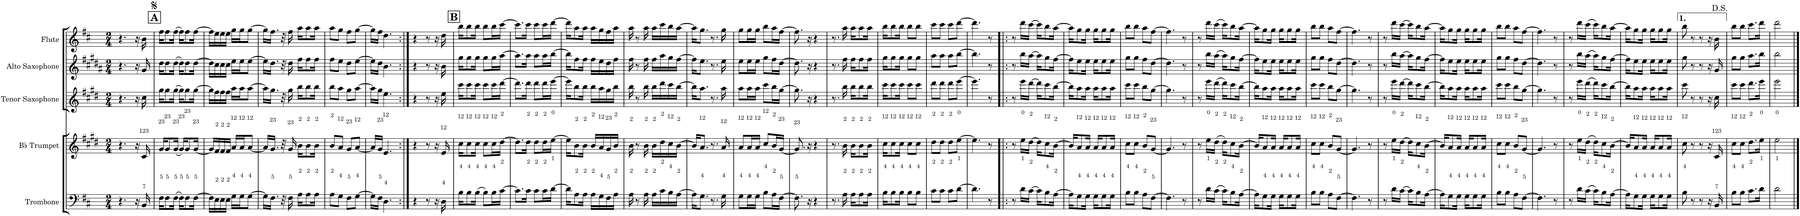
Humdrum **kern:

**kern	**kern	**kern	**kern	**kern
*part5	*part4	*part3	*part2	*part1
*staff5	*staff4	*staff3	*staff2	*staff1
*I"Trombone	*I"Bb Trumpet	*I"Tenor Saxophone	*I"Alto Saxophone	*I"Flute
*I'Tbn.	*I'Bb Tpt.	*I'T. Sax.	*I'A. Sax.	*I'Fl.
*clefF4	*clefG2	*clefG2	*clefG2	*clefG2
*	*Trd1c2	*Trd8c14	*Trd5c9	*
*k[f#c#]	*k[f#c#g#d#]	*k[f#c#g#d#]	*k[f#c#g#d#a#]	*k[f#c#]
*M2/4	*M2/4	*M2/4	*M2/4	*M2/4
=1	=1	=1	=1	=1
4.r	4.r	4.r	4.r	4.r
16r	16r	16r	16r	16r
16BB/	16c#/	16cc#\	16g#/	16b\
!!LO:REH:place=s1:a:B:cj:fs=14:t=A
=2	=2	=2	=2	=2
16F#\KL	16g#/KL	16gg#\KL	16dd#\KL	16ff#\KL
8F#\	8g#/	8gg#\	8dd#\	8ff#\
(16F#\Jk	(16g#/Jk	(16gg#\Jk	(16dd#\Jk	(16ff#\Jk
16F#\KL)	16g#/KL)	16gg#\KL)	16dd#\KL)	16ff#\KL)
8F#\	8g#/	8gg#\	8dd#\	8ff#\
[16F#\Jk	[16g#/Jk	[16gg#\Jk	[16dd#\Jk	[16ff#\Jk
=3	=3	=3	=3	=3
16F#\LL]	16g#/LL]	16gg#\LL]	16dd#\LL]	16ff#\LL]
16E\	16f#/	16ff#\	16cc#\	16ee\
16E\	16f#/	16ff#\	16cc#\	16ee\
16E\JJ	16f#/JJ	16ff#\JJ	16cc#\JJ	16ee\JJ
16G\LL	16a/LL	16aa\LL	16ee\LL	16gg\LL
16G\J	16a/J	16aa\J	16ee\J	16gg\J
[8G\J	[8a/J	[8aa\J	[8ee\J	[8gg\J
=4	=4	=4	=4	=4
16G\LL]	16a/LL]	16aa\LL]	16ee\LL]	16gg\LL]
16.F#\JJ	16.g#/JJ	16.gg#\JJ	16.dd#\JJ	16.ff#\JJ
32r	32r	32r	32r	32r
16F#\	16g#/	16gg#\	16dd#\	16ff#\
16A\KL	16b\KL	16bb\KL	16ff#\KL	16aa\KL
8A\	8b\	8bb\	8ff#\	8aa\
16A\Jk	16b\Jk	16bb\Jk	16ff#\Jk	16aa\Jk
=5	=5	=5	=5	=5
8A\L	8b/L	8bb\L	8ff#\L	8aa\L
8G\J	8a/J	8aa\J	8ee\J	8gg\J
8F#\L	8g#/L	8gg#\L	8dd#\L	8ff#\L
[8G\J	[8a/J	[8aa\J	[8ee\J	[8gg\J
=6	=6	=6	=6	=6
16G\LL]	16a/LL]	16aa\LL]	16ee\LL]	16gg\LL]
16F#\JJ	16g#/JJ	16gg#\JJ	16dd#\JJ	16ff#\JJ
4.D\	4.e/	4.ee\	4.b\	4.dd\
=7:|!	=7:|!	=7:|!	=7:|!	=7:|!
4r	4r	4r	4r	4r
8r	8r	8r	8r	8r
16r	16r	16r	16r	16r
16D\	16e/	16ee\	16b\	16dd\
!!LO:REH:place=s1:a:B:cj:fs=14:t=B
=8	=8	=8	=8	=8
16B\KL	16cc#\KL	16ccc#\KL	16gg#\KL	16bb\KL
8B\	8cc#\	8ccc#\	8gg#\	8bb\
(16B\Jk	16cc#\Jk	16ccc#\Jk	16gg#\Jk	16bb\Jk
8B\L)	8cc#\L	8ccc#\L	8gg#\L	8bb\L
16B\L	16cc#\L	16ccc#\L	16gg#\L	16bb\L
[16c#\JJ	[16dd#\JJ	[16ddd#\JJ	[16aa#\JJ	[16ccc#\JJ
=9	=9	=9	=9	=9
8.c#\L]	8.dd#\L]	8.ddd#\L]	8.aa#\L]	8.ccc#\L]
16c#\Jk	16dd#\Jk	16ddd#\Jk	16aa#\Jk	16ccc#\Jk
8c#\L	8dd#\L	8ddd#\L	8aa#\L	8ccc#\L
16c#\L	16dd#\L	16ddd#\L	16aa#\L	16ccc#\L
[16d\JJ	[16ee\JJ	[16eee\JJ	[16bb\JJ	[16ddd\JJ
=10	=10	=10	=10	=10
16d\KL]	16ee\KL]	16eee\KL]	16bb\KL]	16ddd\KL]
8A\	8b\	8bb\	8ff#\	8aa\
16A\Jk	16b\Jk	16bb\Jk	16ff#\Jk	16aa\Jk
16A\LL	16b/LL	16bb\LL	16ff#\LL	16aa\LL
16G\	16a/	16aa\	16ee\	16gg\
16F#\	16g#/	16gg#\	16dd#\	16ff#\
16A\JJ	16b/JJ	16bb\JJ	16ff#\JJ	16aa\JJ
=11	=11	=11	=11	=11
16A\	16b\	16bb\	16ff#\	16aa\
8r	8r	8r	8r	8r
16A\	16b\	16bb\	16ff#\	16aa\
16A\LL	16b\LL	16bb\LL	16ff#\LL	16aa\LL
16c#\	16dd#\	16ddd#\	16aa#\	16ccc#\
16B\	16cc#\	16ccc#\	16gg#\	16bb\
[16A\JJ	[16b\JJ	[16bb\JJ	[16ff#\JJ	[16aa\JJ
=12	=12	=12	=12	=12
16A\KL]	16b/KL]	16bb\KL]	16ff#\KL]	16aa\KL]
8.G\J	8.a/J	8.aa\J	8.ee\J	8.gg\J
8.r	8.r	8.r	8.r	8.r
16G\	16a/	16aa\	16ee\	16gg\
=13	=13	=13	=13	=13
8G\L	8a/L	8aa\L	8ee\L	8gg\L
16G\L	16a/L	16aa\L	16ee\L	16gg\L
16G\JJ	16a/JJ	16aa\JJ	16ee\JJ	16gg\JJ
8B\L	8cc#/L	8ccc#\L	8gg#\L	8bb\L
16A\L	16b/L	16bb\L	16ff#\L	16aa\L
[16F#\JJ	[16g#/JJ	[16gg#\JJ	[16dd#\JJ	[16ff#\JJ
=14	=14	=14	=14	=14
8.F#\]	8.g#/]	8.gg#\]	8.dd#\]	8.ff#\]
16r	16r	16r	16r	16r
4r	4r	4r	4r	4r
=15	=15	=15	=15	=15
8.r	8.r	8.r	8.r	8.r
16A\	16b\	16bb\	16ff#\	16aa\
16A\KL	16b\KL	16bb\KL	16ff#\KL	16aa\KL
8A\	8b\	8bb\	8ff#\	8aa\
16A\Jk	16b\Jk	16bb\Jk	16ff#\Jk	16aa\Jk
=16	=16	=16	=16	=16
16B\KL	16cc#\KL	16ccc#\KL	16gg#\KL	16bb\KL
8B\	8cc#\	8ccc#\	8gg#\	8bb\
16B\Jk	16cc#\Jk	16ccc#\Jk	16gg#\Jk	16bb\Jk
8B\L	8cc#\L	8ccc#\L	8gg#\L	8bb\L
8B\J	8cc#\J	8ccc#\J	8gg#\J	8bb\J
=17	=17	=17	=17	=17
8c#\L	8dd#\L	8ddd#\L	8aa#\L	8ccc#\L
8c#\J	8dd#\J	8ddd#\J	8aa#\J	8ccc#\J
8c#\L	8dd#\L	8ddd#\L	8aa#\L	8ccc#\L
[8d\J	[8ee\J	[8eee\J	[8bb\J	[8ddd\J
=18	=18	=18	=18	=18
4.d\]	4.ee\]	4.eee\]	4.bb\]	4.ddd\]
8r	8r	8r	8r	8r
=19!|:	=19!|:	=19!|:	=19!|:	=19!|:
8r	8r	8r	8r	8r
16d\LL	16ee\LL	16eee\LL	16bb\LL	16ddd\LL
[16c#\JJ	[16dd#\JJ	[16ddd#\JJ	[16aa#\JJ	[16ccc#\JJ
16c#\KL]	16dd#\KL]	16ddd#\KL]	16aa#\KL]	16ccc#\KL]
8B\	8cc#\	8ccc#\	8gg#\	8bb\
[16A\Jk	[16b\Jk	[16bb\Jk	[16ff#\Jk	[16aa\Jk
=20	=20	=20	=20	=20
16A\KL]	16b/KL]	16bb\KL]	16ff#\KL]	16aa\KL]
8G\	8a/	8aa\	8ee\	8gg\
16G\Jk	16a/Jk	16aa\Jk	16ee\Jk	16gg\Jk
16G\KL	16a/KL	16aa\KL	16ee\KL	16gg\KL
8G\	8a/	8aa\	8ee\	8gg\
16G\Jk	16a/Jk	16aa\Jk	16ee\Jk	16gg\Jk
=21	=21	=21	=21	=21
8B\L	8cc#\L	8ccc#\L	8gg#\L	8bb\L
8B\J	8cc#\J	8ccc#\J	8gg#\J	8bb\J
8A\L	8b/L	8bb\L	8ff#\L	8aa\L
[8F#\J	[8g#/J	[8gg#\J	[8dd#\J	[8ff#\J
=22	=22	=22	=22	=22
4.F#\]	4.g#/]	4.gg#\]	4.dd#\]	4.ff#\]
8r	8r	8r	8r	8r
=23	=23	=23	=23	=23
8r	8r	8r	8r	8r
16d\LL	16ee\LL	16eee\LL	16bb\LL	16ddd\LL
(16c#\JJ	(16dd#\JJ	(16ddd#\JJ	(16aa#\JJ	(16ccc#\JJ
16c#\KL)	16dd#\KL)	16ddd#\KL)	16aa#\KL)	16ccc#\KL)
8B\	8cc#\	8ccc#\	8gg#\	8bb\
[16A\Jk	[16b\Jk	[16bb\Jk	[16ff#\Jk	[16aa\Jk
=24	=24	=24	=24	=24
16A\KL]	16b/KL]	16bb\KL]	16ff#\KL]	16aa\KL]
8G\	8a/	8aa\	8ee\	8gg\
16G\Jk	16a/Jk	16aa\Jk	16ee\Jk	16gg\Jk
16G\KL	16a/KL	16aa\KL	16ee\KL	16gg\KL
8G\	8a/	8aa\	8ee\	8gg\
16G\Jk	16a/Jk	16aa\Jk	16ee\Jk	16gg\Jk
=25	=25	=25	=25	=25
8B\L	8cc#\L	8ccc#\L	8gg#\L	8bb\L
8B\J	8cc#\J	8ccc#\J	8gg#\J	8bb\J
8A\L	8b/L	8bb\L	8ff#\L	8aa\L
[8F#\J	[8g#/J	[8gg#\J	[8dd#\J	[8ff#\J
=26	=26	=26	=26	=26
4.F#\]	4.g#/]	4.gg#\]	4.dd#\]	4.ff#\]
8r	8r	8r	8r	8r
=27	=27	=27	=27	=27
8r	8r	8r	8r	8r
16d\LL	16ee\LL	16eee\LL	16bb\LL	16ddd\LL
[16c#\JJ	[16dd#\JJ	[16ddd#\JJ	[16aa#\JJ	[16ccc#\JJ
16c#\KL]	16dd#\KL]	16ddd#\KL]	16aa#\KL]	16ccc#\KL]
8B\	8cc#\	8ccc#\	8gg#\	8bb\
[16A\Jk	[16b\Jk	[16bb\Jk	[16ff#\Jk	[16aa\Jk
=28	=28	=28	=28	=28
16A\KL]	16b/KL]	16bb\KL]	16ff#\KL]	16aa\KL]
8G\	8a/	8aa\	8ee\	8gg\
16G\Jk	16a/Jk	16aa\Jk	16ee\Jk	16gg\Jk
16G\KL	16a/KL	16aa\KL	16ee\KL	16gg\KL
8G\	8a/	8aa\	8ee\	8gg\
16G\Jk	16a/Jk	16aa\Jk	16ee\Jk	16gg\Jk
=29	=29	=29	=29	=29
8B\L	8cc#\L	8ccc#\L	8gg#\L	8bb\L
8B\J	8cc#\J	8ccc#\J	8gg#\J	8bb\J
8A\L	8b/L	8bb\L	8ff#\L	8aa\L
[8F#\J	[8g#/J	[8gg#\J	[8dd#\J	[8ff#\J
=30	=30	=30	=30	=30
4.F#\]	4.g#/]	4.gg#\]	4.dd#\]	4.ff#\]
8r	8r	8r	8r	8r
=31	=31	=31	=31	=31
8r	8r	8r	8r	8r
16d\LL	16ee\LL	16eee\LL	16bb\LL	16ddd\LL
(16c#\JJ	(16dd#\JJ	(16ddd#\JJ	(16aa#\JJ	(16ccc#\JJ
16c#\KL)	16dd#\KL)	16ddd#\KL)	16aa#\KL)	16ccc#\KL)
8B\	8cc#\	8ccc#\	8gg#\	8bb\
[16A\Jk	[16b\Jk	[16bb\Jk	[16ff#\Jk	[16aa\Jk
=32	=32	=32	=32	=32
16A\KL]	16b/KL]	16bb\KL]	16ff#\KL]	16aa\KL]
8G\	8a/	8aa\	8ee\	8gg\
16G\Jk	16a/Jk	16aa\Jk	16ee\Jk	16gg\Jk
16G\KL	16a/KL	16aa\KL	16ee\KL	16gg\KL
8G\	8a/	8aa\	8ee\	8gg\
16G\Jk	16a/Jk	16aa\Jk	16ee\Jk	16gg\Jk
=33	=33	=33	=33	=33
8B\	8cc#\	8ccc#\	8gg#\	8bb\
8r	8r	8r	8r	8r
8r	8r	8r	8r	8r
16r	16r	16r	16r	16r
16BB/	16c#/	16cc#\	16g#/	16b\
=34	=34	=34	=34	=34
8B\L	8cc#\L	8ccc#\L	8gg#\L	8bb\L
8B\J	8cc#\J	8ccc#\J	8gg#\J	8bb\J
8.c#\L	8.dd#\L	8.ddd#\L	8.aa#\L	8.ccc#\L
16d\Jk	16ee\Jk	16eee\Jk	16bb\Jk	16ddd\Jk
=35	=35	=35	=35	=35
2d\	2ee\	2eee\	2bb\	2ddd\
==	==	==	==	==
*-	*-	*-	*-	*-
